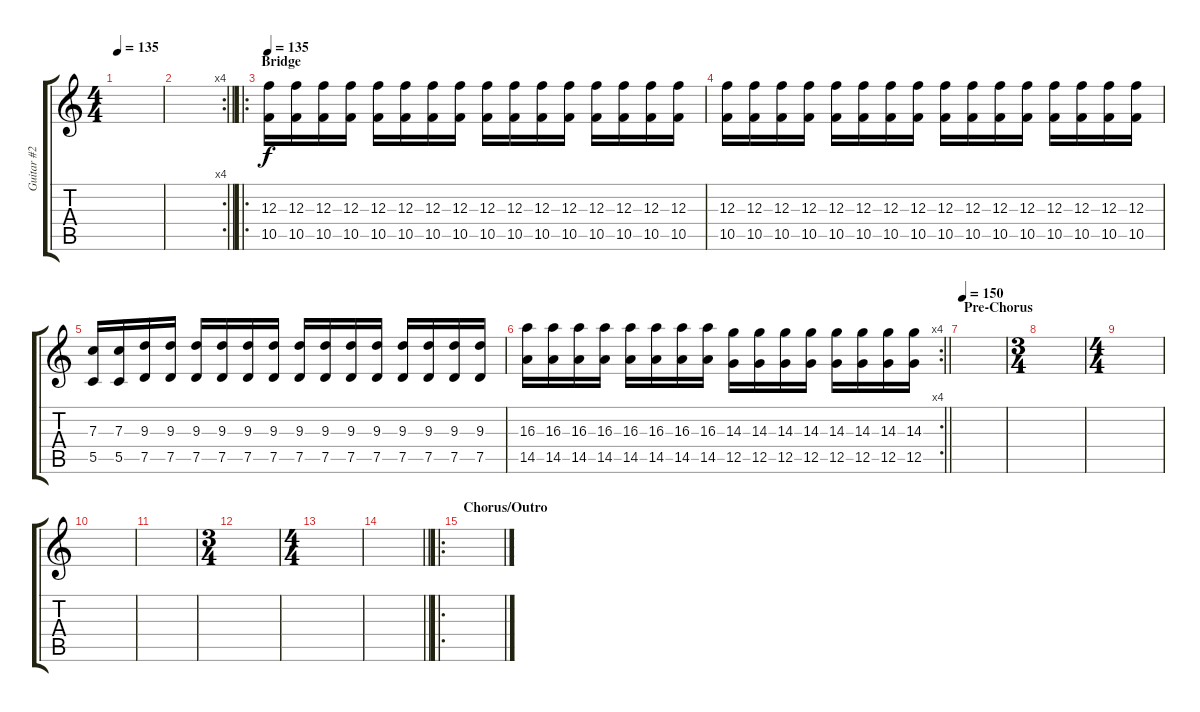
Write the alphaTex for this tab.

\track ("Guitar #2" "Guitar #2") {instrument distortionguitar}
\staff {score tabs}
\tuning (D4 A3 F3 C3 G2 C2) {hide}
\ts (4 4)
\tempo 135
\clef g2
\ks c
|
\rc 4
\barLineRight lightlight
|
\ro
\section ("" "Bridge")
\tempo 135
(12.3 10.5).16 (12.3 10.5).16 (12.3 10.5).16 (12.3 10.5).16 (12.3 10.5).16 (12.3 10.5).16 (12.3 10.5).16 (12.3 10.5).16 (12.3 10.5).16 (12.3 10.5).16 (12.3 10.5).16 (12.3 10.5).16 (12.3 10.5).16 (12.3 10.5).16 (12.3 10.5).16 (12.3 10.5).16 |
(12.3 10.5).16 (12.3 10.5).16 (12.3 10.5).16 (12.3 10.5).16 (12.3 10.5).16 (12.3 10.5).16 (12.3 10.5).16 (12.3 10.5).16 (12.3 10.5).16 (12.3 10.5).16 (12.3 10.5).16 (12.3 10.5).16 (12.3 10.5).16 (12.3 10.5).16 (12.3 10.5).16 (12.3 10.5).16 |
(7.3 5.5).16 (7.3 5.5).16 (9.3 7.5).16 (9.3 7.5).16 (9.3 7.5).16 (9.3 7.5).16 (9.3 7.5).16 (9.3 7.5).16 (9.3 7.5).16 (9.3 7.5).16 (9.3 7.5).16 (9.3 7.5).16 (9.3 7.5).16 (9.3 7.5).16 (9.3 7.5).16 (9.3 7.5).16 |
\rc 4
\barLineRight lightlight
(16.3 14.5).16 (16.3 14.5).16 (16.3 14.5).16 (16.3 14.5).16 (16.3 14.5).16 (16.3 14.5).16 (16.3 14.5).16 (16.3 14.5).16 (14.3 12.5).16 (14.3 12.5).16 (14.3 12.5).16 (14.3 12.5).16 (14.3 12.5).16 (14.3 12.5).16 (14.3 12.5).16 (14.3 12.5).16 |
\section ("" "Pre-Chorus")
\tempo 150
|
\ts (3 4)
|
\ts (4 4)
|
|
|
\ts (3 4)
|
\ts (4 4)
|
\barLineRight lightlight
|
\ro
\section ("" "Chorus/Outro")
